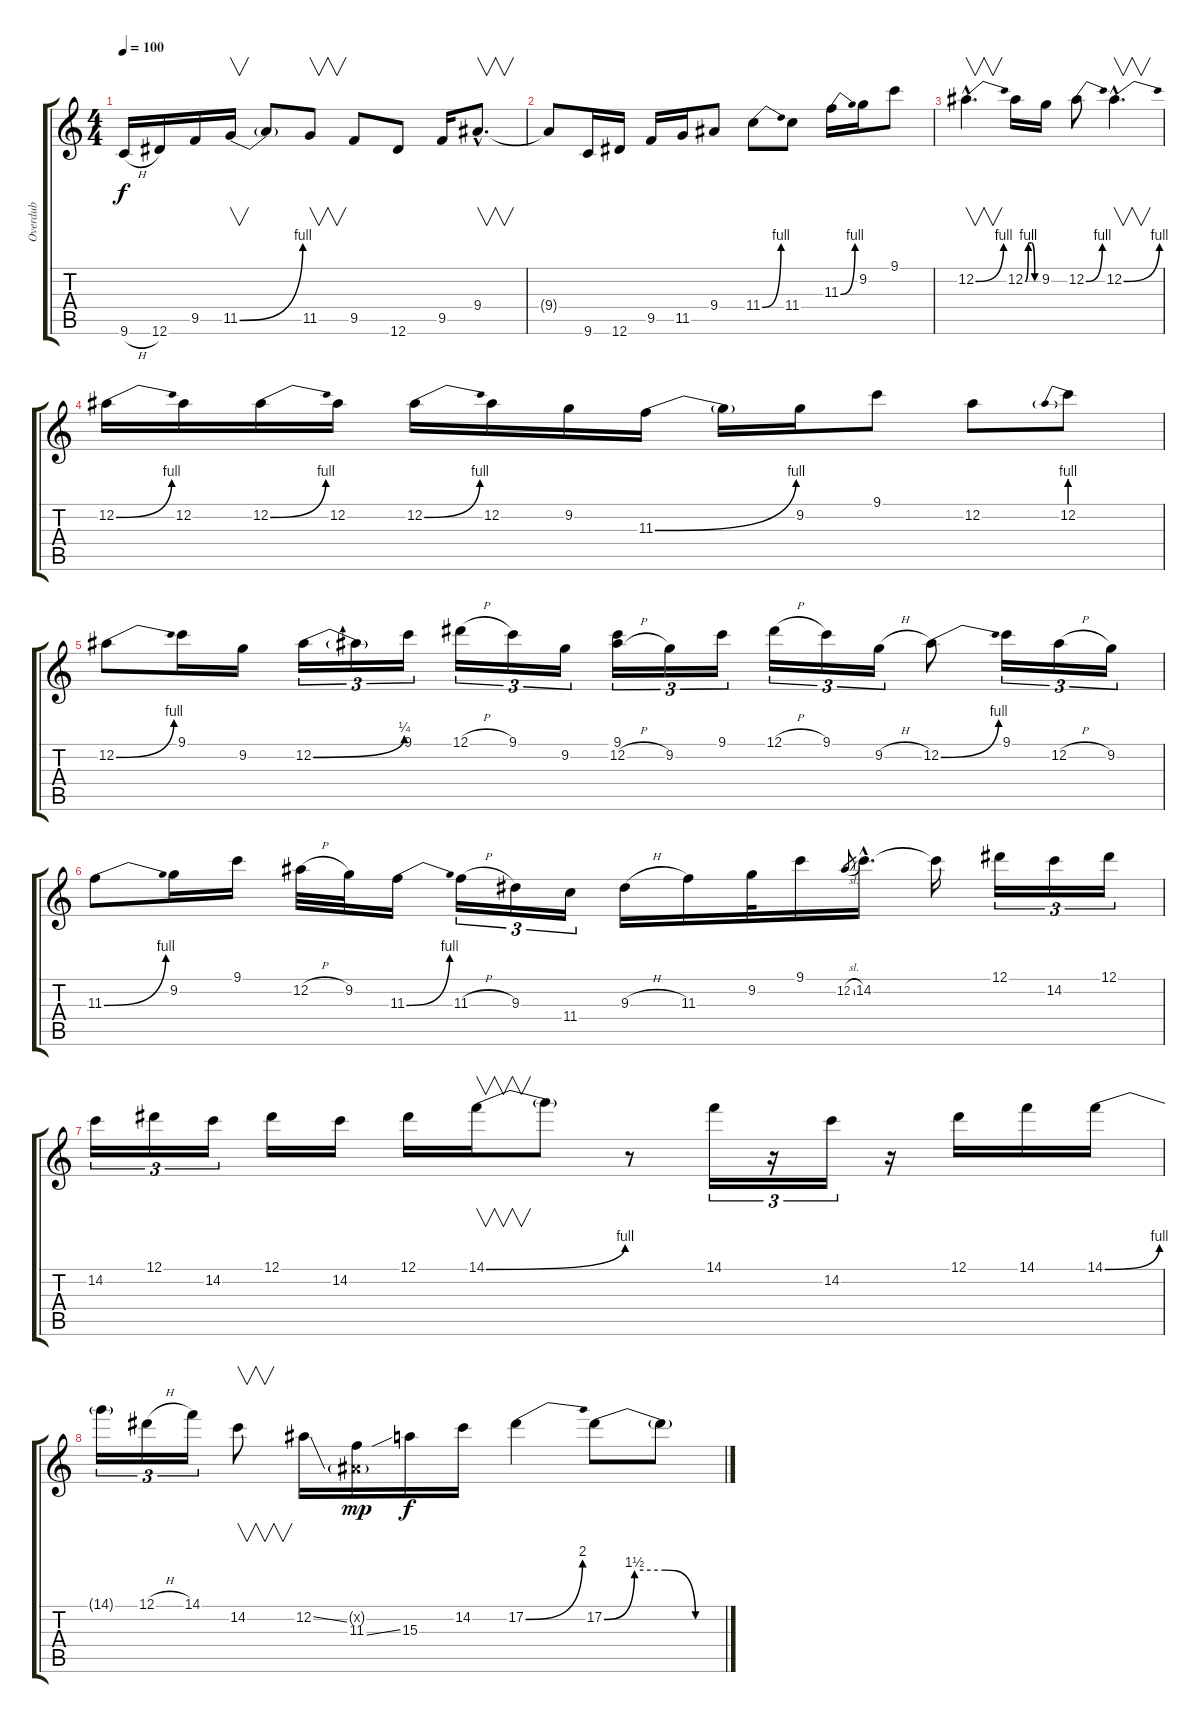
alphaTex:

\track ("Overdub" "Overdub") {instrument fretlessbass}
\staff {score tabs}
\tuning (Eb4 Bb3 Gb3 Db3 Ab2 Eb2) {hide}
\ts (4 4)
\tempo 100
\clef g2
\ks c
9.6{h}.16{dy f} 12.6.16 9.5.16 11.5{be (bend 0 0 60 4)}.16{v} 11.5{t}.8 11.5.8{v} 9.5.8 12.6.8 9.5.16 9.4{hac}.8{v d} |
9.4{t}.8 9.6.16 12.6.16 9.5.16 11.5.16 9.4.8 11.4{be (bend 0 0 60 4)}.8 11.4.8 11.3{be (bend 0 0 60 4)}.16 9.2.16 9.1.8 |
12.2{be (bend 0 0 60 4) hac}.4{v d} 12.2{be (custom 0 0 15 4 30 4 45 0 60 0)}.16 9.2.16 12.2{be (bend 0 0 60 4)}.8 12.2{be (bend 0 0 60 4) hac}.4{v d} |
12.2{be (bend 0 0 60 4)}.16 12.2.16 12.2{be (bend 0 0 60 4)}.16 12.2.16 12.2{be (bend 0 0 60 4)}.16 12.2.16 9.2.16 11.3{be (bend 0 0 60 4)}.16 11.3{t}.16 9.2.16 9.1.8 12.2.8 12.2{be (prebend 0 4 60 4)}.8 |
12.2{be (bend 0 0 60 4)}.8 9.1.16 9.2.16 12.2{be (bend 0 0 60 1)}.16{tu (3 2)} 12.2{t}.16{tu (3 2)} 9.1.16{tu (3 2)} 12.1{h}.16{tu (3 2)} 9.1.16{tu (3 2)} 9.2.16{tu (3 2)} (9.1 12.2{h}).16{tu (3 2)} 9.2.16{tu (3 2)} 9.1.16{tu (3 2)} 12.1{h}.16{tu (3 2)} 9.1.16{tu (3 2)} 9.2{h}.16{tu (3 2)} 12.2{be (bend 0 0 60 4)}.8 9.1.16{tu (3 2)} 12.2{h}.16{tu (3 2)} 9.2.16{tu (3 2)} |
11.3{be (bend 0 0 60 4)}.8 9.2.16 9.1.16 12.2{h}.32 9.2.32 11.3{be (bend 0 0 60 4)}.16 11.3{h}.16{tu (3 2)} 9.3.16{tu (3 2)} 11.4.16{tu (3 2)} 9.3{h}.16 11.3.16 9.2.32 9.1.16 12.2{sl}.8{gr} 14.2{hac}.16{d} 14.2{t}.16 12.1.16{tu (3 2)} 14.2.16{tu (3 2)} 12.1.16{tu (3 2)} |
14.2.16{tu (3 2)} 12.1.16{tu (3 2)} 14.2.16{tu (3 2)} 12.1.16 14.2.16 12.1.16 14.1{be (bend 0 0 60 4)}.16{v} 14.1{t}.8 r.8 14.1.16{tu (3 2)} r.16{tu (3 2)} 14.2.16{tu (3 2)} r.16 12.1.16 14.1.16 14.1{be (bend 0 0 60 4)}.16 |
14.1{t}.16{tu (3 2)} 12.1{h}.16{tu (3 2)} 14.1.16{tu (3 2)} 14.2.8{v} 12.2{ss}.16 (0.2{g x} 11.3{ss}).16{dy mp} 15.3.16{dy f} 14.2.16 17.2{be (bend 0 0 60 8)}.4 17.2{be (custom 0 0 15 6 30 6 45 0 60 0)}.8 17.2{t}.8
